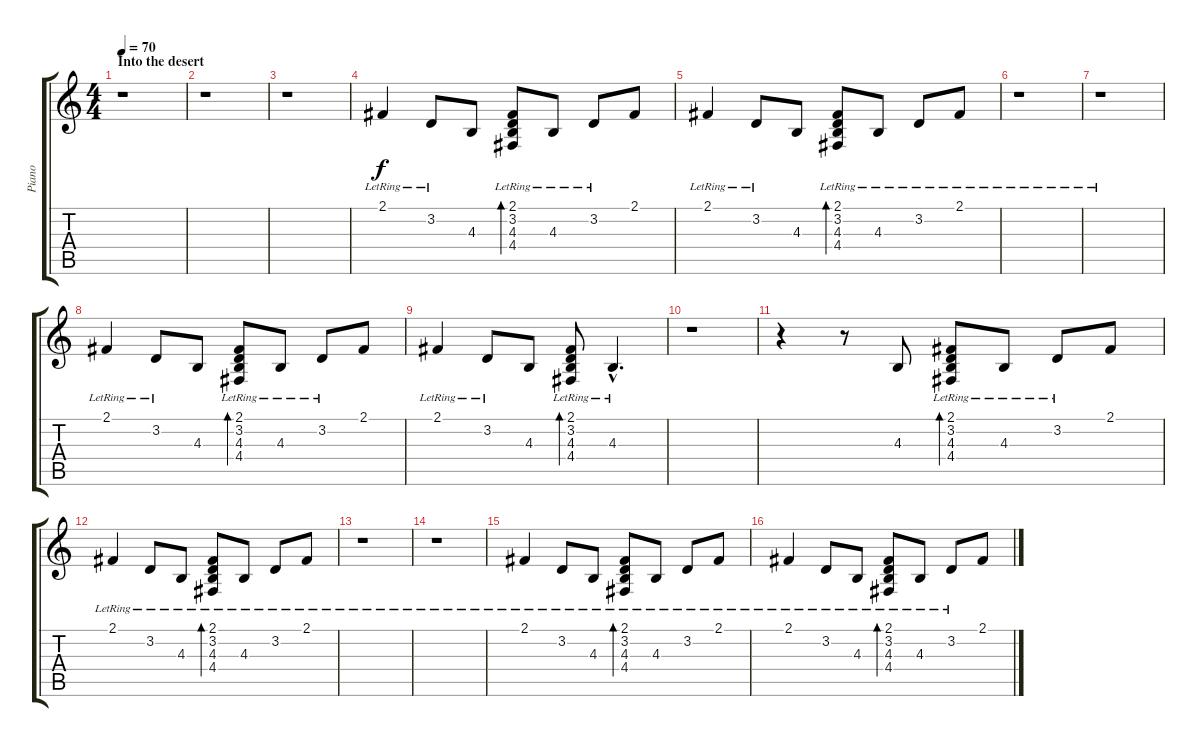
\track ("Piano" "Piano") {instrument acousticgrandpiano}
\staff {score tabs}
\tuning (E4 B3 G3 D3 A2 E2) {hide}
\ts (4 4)
\section ("" "Into the desert")
\tempo 70
\clef g2
\ks c
r.1{dy f instrument acousticgrandpiano} |
r.1 |
r.1 |
2.1{lr}.4 3.2{lr}.8 4.3.8 (2.1{lr} 3.2{lr} 4.3 4.4{lr}).8{bd 240} 4.3{lr}.8 3.2{lr}.8 2.1.8 |
2.1{lr}.4 3.2{lr}.8 4.3.8 (2.1{lr} 3.2{lr} 4.3 4.4{lr}).8{bd 240} 4.3{lr}.8 3.2{lr}.8 2.1{lr}.8 |
r.1 |
r.1 |
2.1{lr}.4 3.2{lr}.8 4.3.8 (2.1{lr} 3.2{lr} 4.3 4.4{lr}).8{bd 240} 4.3{lr}.8 3.2{lr}.8 2.1.8 |
2.1{lr}.4 3.2{lr}.8 4.3.8 (2.1{lr} 3.2{lr} 4.3 4.4{lr}).8{bd 240} 4.3{hac lr}.4{d} |
r.1 |
r.4 r.8 4.3.8 (2.1{lr} 3.2{lr} 4.3 4.4{lr}).8{bd 240} 4.3{lr}.8 3.2{lr}.8 2.1.8 |
2.1{lr}.4 3.2{lr}.8 4.3{lr}.8 (2.1{lr} 3.2{lr} 4.3 4.4{lr}).8{bd 240} 4.3{lr}.8 3.2{lr}.8 2.1{lr}.8 |
r.1 |
r.1 |
2.1{lr}.4 3.2{lr}.8 4.3{lr}.8 (2.1{lr} 3.2{lr} 4.3 4.4{lr}).8{bd 240} 4.3{lr}.8 3.2{lr}.8 2.1{lr}.8 |
2.1{lr}.4 3.2{lr}.8 4.3{lr}.8 (2.1{lr} 3.2{lr} 4.3 4.4{lr}).8{bd 240} 4.3{lr}.8 3.2{lr}.8 2.1.8
